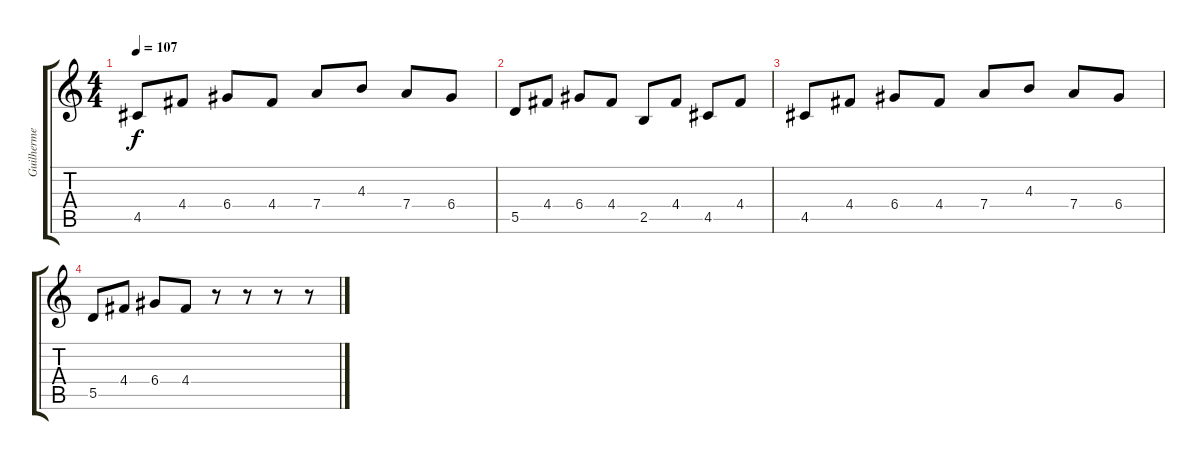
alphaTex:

\track ("Guilherme Intro 1" "Guilherme ") {instrument acousticguitarnylon}
\staff {score tabs}
\tuning (E4 B3 G3 D3 A2 E2) {hide}
\ts (4 4)
\tempo 107
\clef g2
\ks c
4.5.8{dy f instrument acousticguitarnylon} 4.4.8 6.4.8 4.4.8 7.4.8 4.3.8 7.4.8 6.4.8 |
5.5.8 4.4.8 6.4.8 4.4.8 2.5.8 4.4.8 4.5.8 4.4.8 |
4.5.8 4.4.8 6.4.8 4.4.8 7.4.8 4.3.8 7.4.8 6.4.8 |
5.5.8 4.4.8 6.4.8 4.4.8 r.8 r.8 r.8 r.8
